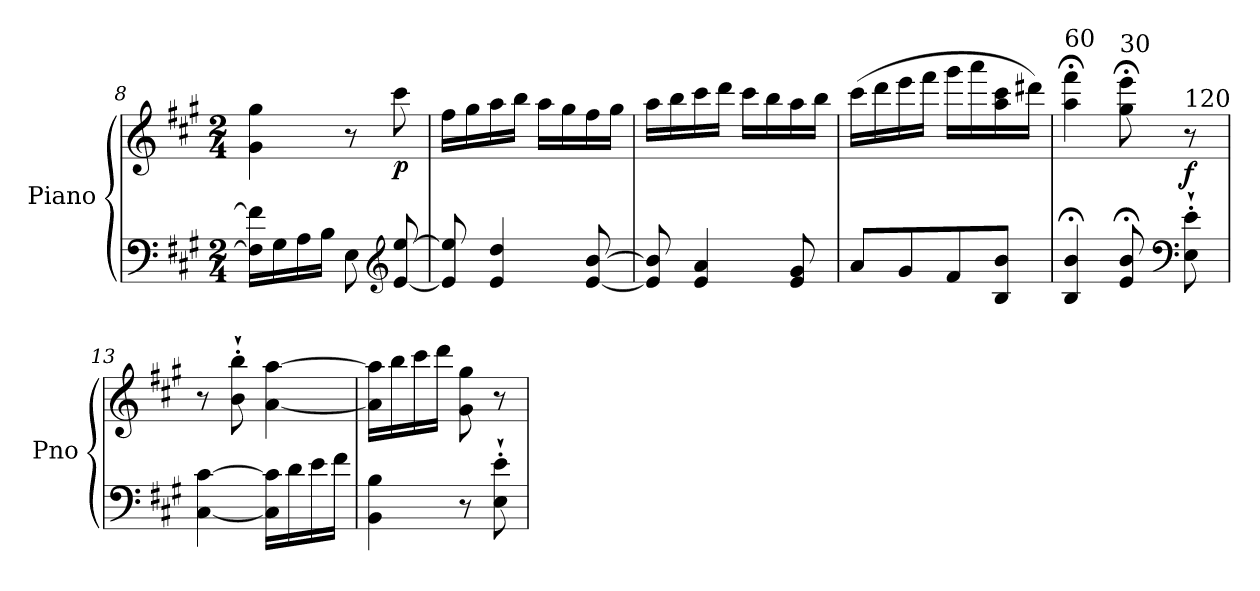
**kern	**kern	**dynam
*part1	*part1	*part1
*staff2	*staff1	*staff1/2
*I"Piano	*	*
*I'Pno	*	*
!!LO:LB:g=z
*clefF4	*clefG2	*
*k[f#c#g#]	*k[f#c#g#]	*
*A:	*A:	*
*M2/4	*M2/4	*
=8	=8	=8
16F#\] 16f#\]LL	4g#\ 4gg#\	.
16G#\	.	.
16A\	.	.
16B\JJ	.	.
8E\	8r	.
*clefG2	*	*
!	!	!LO:DY:b
[8e/ [8ee/	8ccc#\	p
=9	=9	=9
8e/] 8ee/]	16ff#\LL	.
.	16gg#\	.
4e/ 4dd/	16aa\	.
.	16bb\JJ	.
.	16aa\LL	.
.	16gg#\	.
[8e/ [8b/	16ff#\	.
.	16gg#\JJ	.
=10	=10	=10
8e/] 8b/]	16aa\LL	.
.	16bb\	.
4e/ 4a/	16ccc#\	.
.	16ddd\JJ	.
.	16ccc#\LL	.
.	16bb\	.
8e/ 8g#/	16aa\	.
.	16bb\JJ	.
=11	=11	=11
8a/L	(16ccc#\LL	.
.	16ddd\	.
8g#/	16eee\	.
.	16fff#\JJ	.
8f#/	16ggg#\LL	.
.	16aaa\	.
8B/ 8b/J	16aa\ 16ccc#\	.
.	16ddd#X\JJ)	.
=12	=12	=12
!	!LO:TX:a:t=60	!
4B/; 4b/;	4aa\;< 4fff#\;<	.
!	!LO:TX:a:t=30	!
8e/; 8b/;	8gg#\;< 8eee\;<	.
*clefF4	*	*
!	!LO:TX:a:t=120	!
!	!	!LO:DY:b
8E\`' 8e\`'	8r	f
!!LO:LB:g=z
=13	=13	=13
[4C#\ [4c#\	8r	.
.	8b\`' 8bb\`'	.
16C#\] 16c#\]LL	[4a\ [4aa\	.
16d\	.	.
16e\	.	.
16f#\JJ	.	.
=14	=14	=14
4BB\ 4B\	16a\] 16aa\]LL	.
.	16bb\	.
.	16ccc#\	.
.	16ddd\JJ	.
8r	8g#\ 8gg#\	.
8E\`' 8e\`'	8r	.
=	=	=
*-	*-	*-
